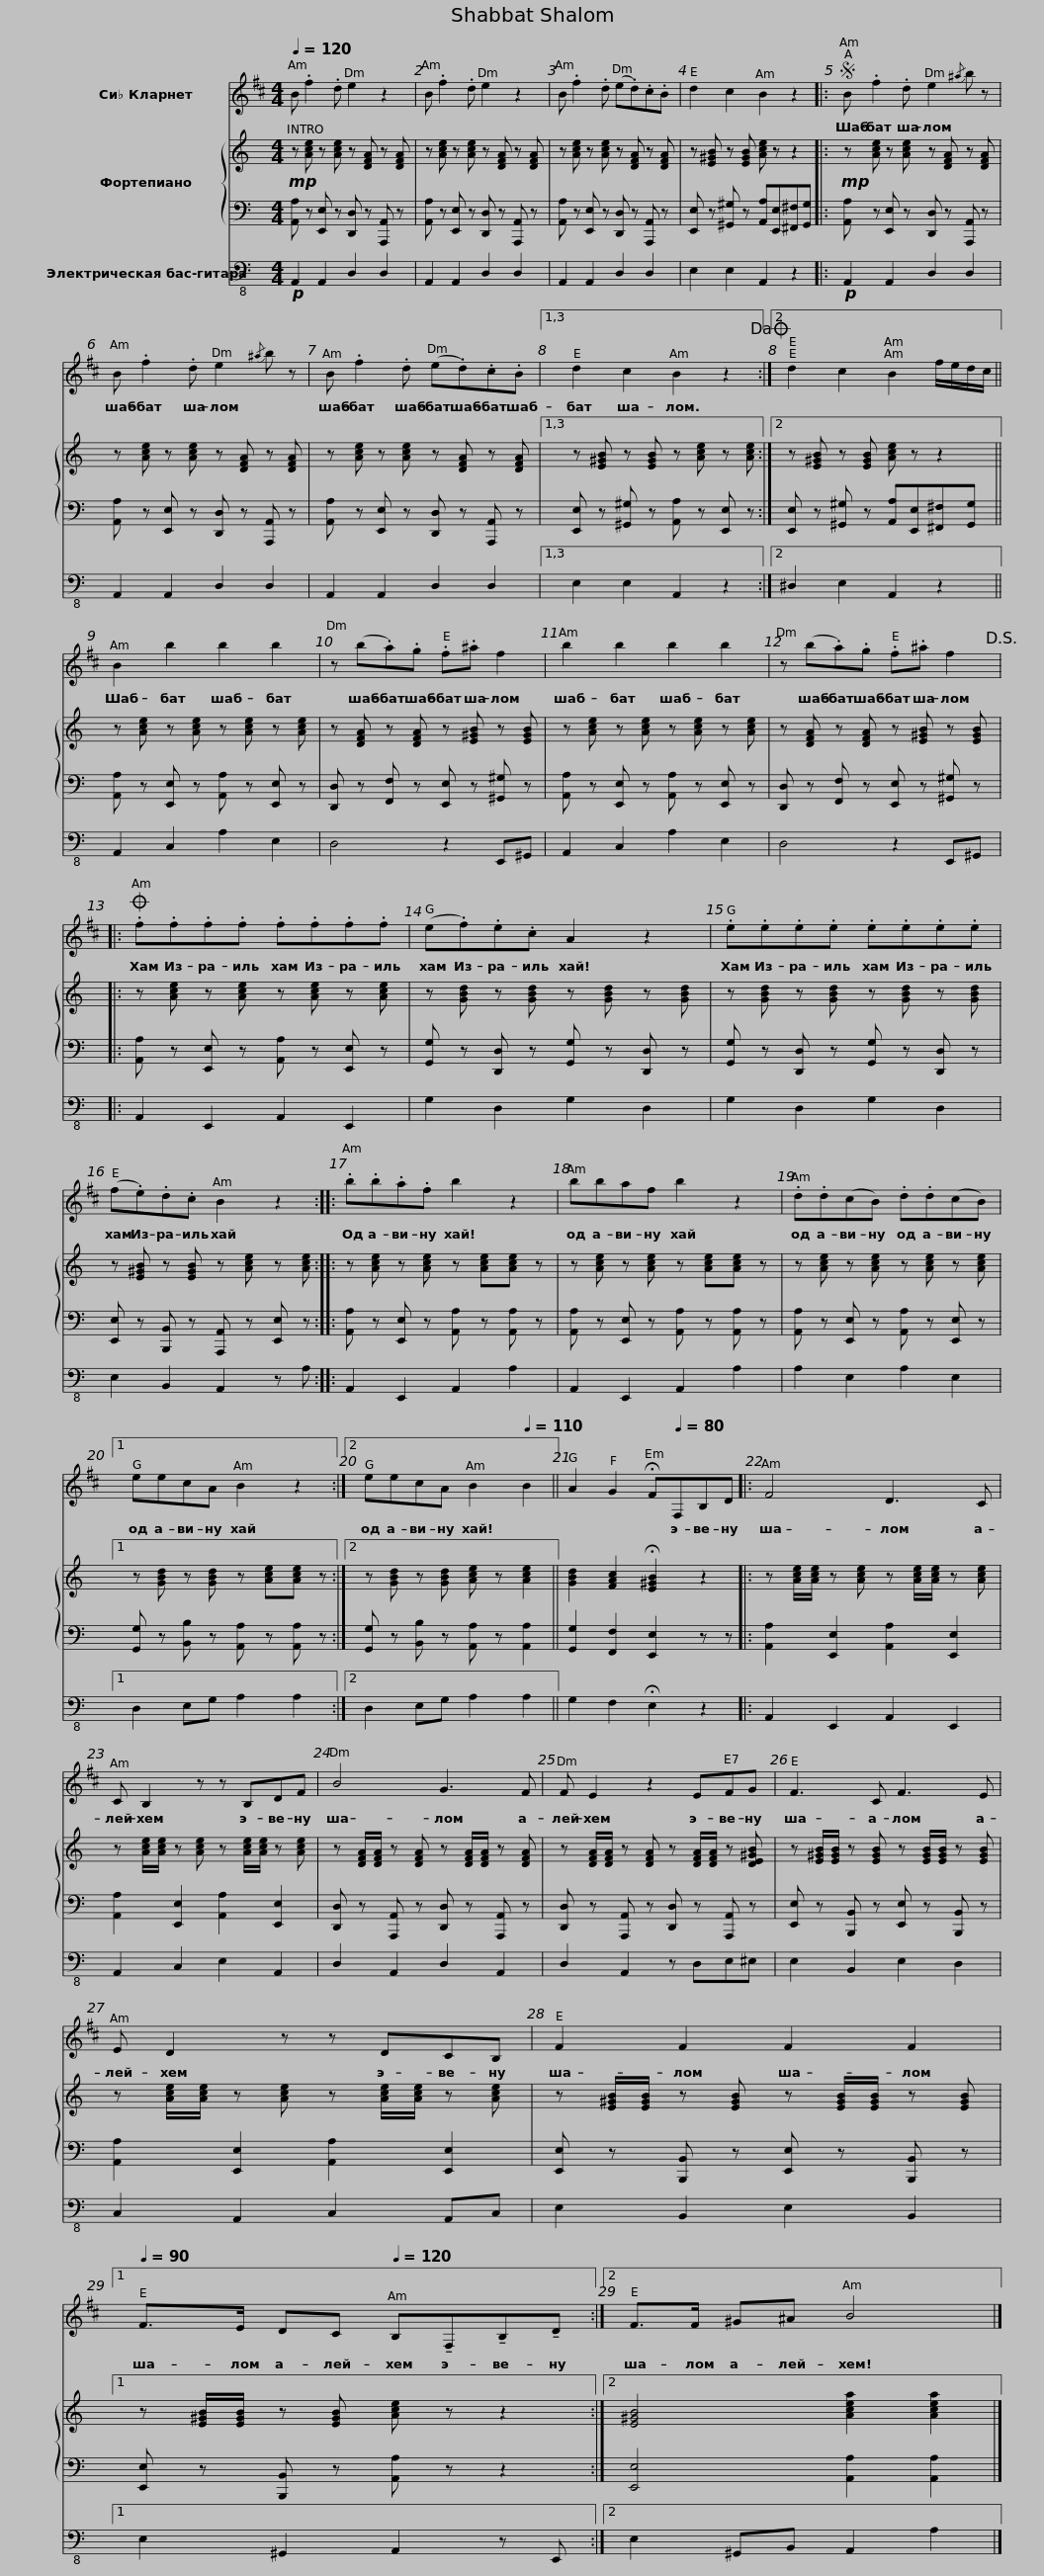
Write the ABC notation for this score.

X:1
%%score 1 { 2 | 3 } 4
L:1/8
Q:1/4=120
M:4/4
I:linebreak $
K:C
V:1 treble transpose=-2
V:2 treble
V:3 bass
V:4 bass-8
V:1
[K:D] B .f2 .d e2 z2 | B .f2 .d e2 z2 | B .f2 .d (e.d).c.B |$ d2 c2 B2 z2 |:S B .f2 .d e2{/^a} b z | %5
 B .f2 .d e2{/^a} b z |$ B .f2 .d (e.d).c.B |1,3 d2 c2 B2 z2!dacoda! :|2 d2 c2 B2 f/e/d/c/ ||$ B2 b2 b2 b2 | %10
 z (b.a).g .f.^a f2 | b2 b2 b2 b2 |$ z (b.a).g .f.^a f2!D.S.! |:O .f.f.f.f .f.f.f.f |$ (e.f).e.c A2 z2 | %15
 .e.e.e.e .e.e.e.e | (f.e).d.c B2 z2 ::$ .b.b.a.f b2 z2 | bbaf b2 z2 | .d.d(cB) .d.d(cB) |1$ %20
 eecA B2 z2 :|2 eecA B2[Q:1/4=110] B2 ||[Q:1/4=100] A2[Q:1/4=90] G2[Q:1/4=30] !fermata!F[Q:1/4=80]F,B,D |: F4 D3 C |$ C B,2 z z B,DF | %25
 B4 G3 F | F E2 z2 EFG |$ F3 C F3 E | E D2 z z DCB, | F2 F2 F2 F2 |1$ %30
[Q:1/4=90] F>E[Q:1/4=100] D[Q:1/4=110]C[Q:1/4=120] B,!tenuto!F,!tenuto!B,!tenuto!D :|2 F>F ^G^A B4 |] %32
V:2
!mp! z [Ace] z [Ace] z [DFA] z [DFA] | z [Ace] z [Ace] z [DFA] z [DFA] | z [Ace] z [Ace] z [DFA] z [DFA] |$ z [E^GB] z [EGB] [Ace] z z2 |:!mp! z [Ace] z [Ace] z [DFA] z [DFA] | %5
 z [Ace] z [Ace] z [DFA] z [DFA] |$ z [Ace] z [Ace] z [DFA] z [DFA] |1,3 z [E^GB] z [EGB] z [Ace] z [Ace] :|2 z [E^GB] z [EGB] [Ace] z z2 ||$ z [Ace] z [Ace] z [Ace] z [Ace] | %10
 z [DFA] z [DFA] z [E^GB] z [EGB] | z [Ace] z [Ace] z [Ace] z [Ace] |$ z [DFA] z [DFA] z [E^GB] z [EGB] |: z [Ace] z [Ace] z [Ace] z [Ace] |$ z [GBd] z [GBd] z [GBd] z [GBd] | %15
 z [GBd] z [GBd] z [GBd] z [GBd] | z [E^GB] z [EGB] z [Ace] z [Ace] ::$ z [Ace] z [Ace] z [Ace][Ace] z | z [Ace] z [Ace] z [Ace][Ace] z | z [Ace] z [Ace] z [Ace] z [Ace] |1$ %20
 z [GBd] z [GBd] z [Ace][Ace] z :|2 z [GBd] z [GBd] [Ace] z [Ace]2 || [GBd]2 [FAc]2 !fermata![E^GB]2 z2 |: z [Ace]/[Ace]/ z [Ace] z [Ace]/[Ace]/ z [Ace] |$ z [Ace]/[Ace]/ z [Ace] z [Ace]/[Ace]/ z [Ace] | %25
 z [DFA]/[DFA]/ z [DFA] z [DFA]/[DFA]/ z [DFA] | z [DFA]/[DFA]/ z [DFA] z [DFA]/[DFA]/ z [DE^GB] |$ z [E^GB]/[EGB]/ z [EGB] z [EGB]/[EGB]/ z [EGB] | z [Ace]/[Ace]/ z [Ace] z [Ace]/[Ace]/ z [Ace] | z [E^GB]/[EGB]/ z [EGB] z [EGB]/[EGB]/ z [EGB] |1$ %30
 z [E^GB]/[EGB]/ z [EGB] [Ace] z z2 :|2 [E^GB]4 [Acea]2 [Acea]2 |] %32
V:3
 [A,,A,] z [E,,E,] z [D,,D,] z [A,,,A,,] z | [A,,A,] z [E,,E,] z [D,,D,] z [A,,,A,,] z | [A,,A,] z [E,,E,] z [D,,D,] z [A,,,A,,] z |$ [E,,E,] z [^G,,^G,] z [A,,A,][E,,E,][^F,,^F,][G,,G,] |: [A,,A,] z [E,,E,] z [D,,D,] z [A,,,A,,] z | %5
 [A,,A,] z [E,,E,] z [D,,D,] z [A,,,A,,] z |$ [A,,A,] z [E,,E,] z [D,,D,] z [A,,,A,,] z |1,3 [E,,E,] z [^G,,^G,] z [A,,A,] z [E,,E,] z :|2 [E,,E,] z [^G,,^G,] z [A,,A,][E,,E,][^F,,^F,][G,,G,] ||$ [A,,A,] z [E,,E,] z [A,,A,] z [E,,E,] z | %10
 [D,,D,] z [F,,F,] z [E,,E,] z [^G,,^G,] z | [A,,A,] z [E,,E,] z [A,,A,] z [E,,E,] z |$ [D,,D,] z [F,,F,] z [E,,E,] z [^G,,^G,] z |: [A,,A,] z [E,,E,] z [A,,A,] z [E,,E,] z |$ [G,,G,] z [D,,D,] z [G,,G,] z [D,,D,] z | %15
 [G,,G,] z [D,,D,] z [G,,G,] z [D,,D,] z | [E,,E,] z [B,,,B,,] z [A,,,A,,] z [E,,E,] z ::$ [A,,A,] z [E,,E,] z [A,,A,] z [A,,A,] z | [A,,A,] z [E,,E,] z [A,,A,] z [A,,A,] z | [A,,A,] z [E,,E,] z [A,,A,] z [E,,E,] z |1$ %20
 [G,,G,] z [B,,B,] z [A,,A,] z [A,,A,] z :|2 [G,,G,] z [B,,B,] z [A,,A,] z [A,,A,]2 || [G,,G,]2 [F,,F,]2 [E,,E,]2 z z |: [A,,A,]2 [E,,E,]2 [A,,A,]2 [E,,E,]2 |$ [A,,A,]2 [E,,E,]2 [A,,A,]2 [E,,E,]2 | %25
 [D,,D,] z [A,,,A,,] z [D,,D,] z [A,,,A,,] z | [D,,D,] z [A,,,A,,] z [D,,D,] z [A,,,A,,] z |$ [E,,E,] z [B,,,B,,] z [E,,E,] z [B,,,B,,] z | [A,,A,]2 [E,,E,]2 [A,,A,]2 [E,,E,]2 | [E,,E,] z [B,,,B,,] z [E,,E,] z [B,,,B,,] z |1$ %30
 [E,,E,] z [B,,,B,,] z [A,,A,] z z2 :|2 [E,,E,]4 [A,,A,]2 [A,,A,]2 |] %32
V:4
!p! A,,2 A,,2 D,2 D,2 | A,,2 A,,2 D,2 D,2 | A,,2 A,,2 D,2 D,2 |$ E,2 E,2 A,,2 z2 |:!p! A,,2 A,,2 D,2 D,2 | %5
 A,,2 A,,2 D,2 D,2 |$ A,,2 A,,2 D,2 D,2 |1,3 E,2 E,2 A,,2 z2 :|2 ^D,2 E,2 A,,2 z2 ||$ A,,2 C,2 A,2 E,2 | %10
 D,4 z2 E,,^G,, | A,,2 C,2 A,2 E,2 |$ D,4 z2 E,,^G,, |: A,,2 E,,2 A,,2 E,,2 |$ G,2 D,2 G,2 D,2 | %15
 G,2 D,2 G,2 D,2 | E,2 B,,2 A,,2 z A, ::$ A,,2 E,,2 A,,2 A,2 | A,,2 E,,2 A,,2 A,2 | A,2 E,2 A,2 E,2 |1$ %20
 D,2 E,G, A,2 A,2 :|2 D,2 E,G, A,2 A,2 || G,2 F,2 !fermata!E,2 z2 |: A,,2 E,,2 A,,2 E,,2 |$ A,,2 C,2 E,2 A,,2 | %25
 D,2 A,,2 D,2 A,,2 | D,2 A,,2 z D,E,^E, |$ E,2 B,,2 E,2 D,2 | C,2 A,,2 C,2 A,,C, | E,2 B,,2 E,2 B,,2 |1$ %30
 E,2 ^G,,2 A,,2 z E,, :|2 E,2 ^G,,B,, A,,2 A,2 |] %32
